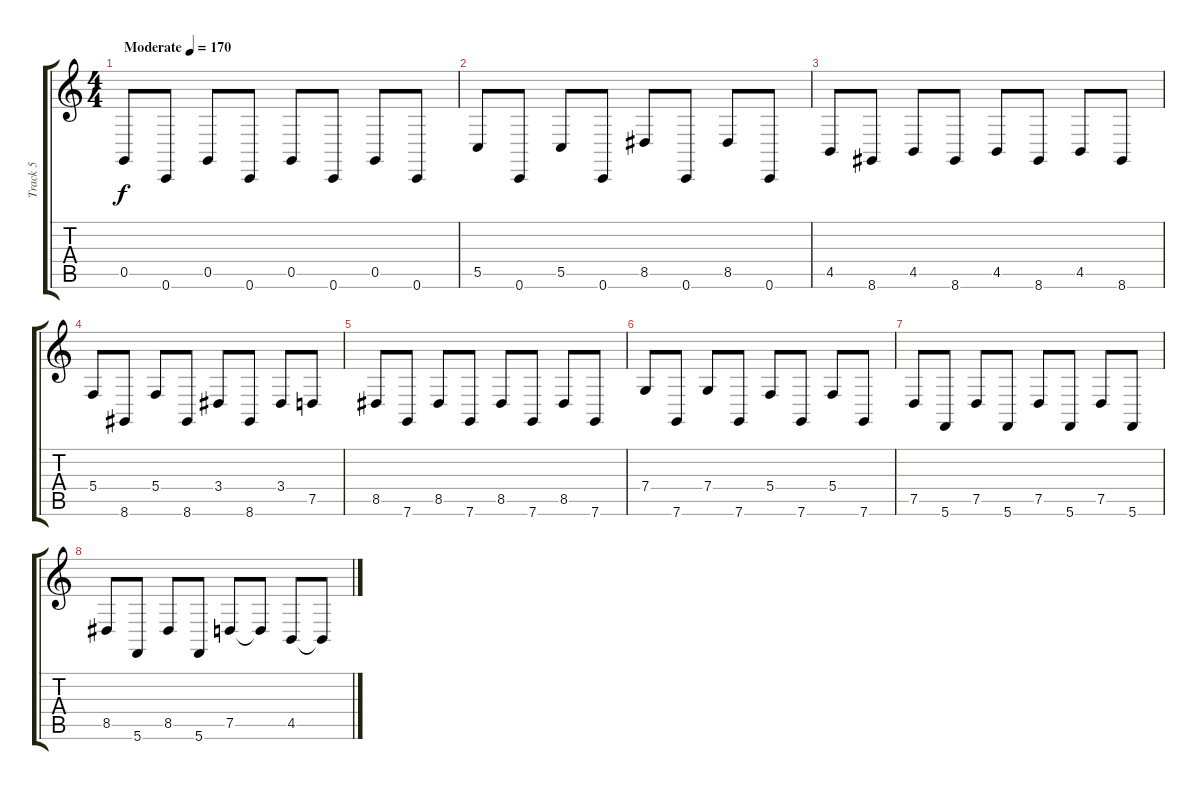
\track ("Track 5" "Track 5") {instrument stringensemble1}
\staff {score tabs}
\tuning (D4 A3 F3 C3 G2 C2) {hide}
\ts (4 4)
\tempo (170 "Moderate")
\clef g2
\ks c
0.5.8{dy f instrument stringensemble1} 0.6.8 0.5.8 0.6.8 0.5.8 0.6.8 0.5.8 0.6.8 |
5.5.8 0.6.8 5.5.8 0.6.8 8.5.8 0.6.8 8.5.8 0.6.8 |
4.5.8 8.6.8 4.5.8 8.6.8 4.5.8 8.6.8 4.5.8 8.6.8 |
5.4.8 8.6.8 5.4.8 8.6.8 3.4.8 8.6.8 3.4.8 7.5.8 |
8.5.8 7.6.8 8.5.8 7.6.8 8.5.8 7.6.8 8.5.8 7.6.8 |
7.4.8 7.6.8 7.4.8 7.6.8 5.4.8 7.6.8 5.4.8 7.6.8 |
7.5.8 5.6.8 7.5.8 5.6.8 7.5.8 5.6.8 7.5.8 5.6.8 |
8.5.8 5.6.8 8.5.8 5.6.8 7.5.8 7.5{t}.8 4.5.8 4.5{t}.8
